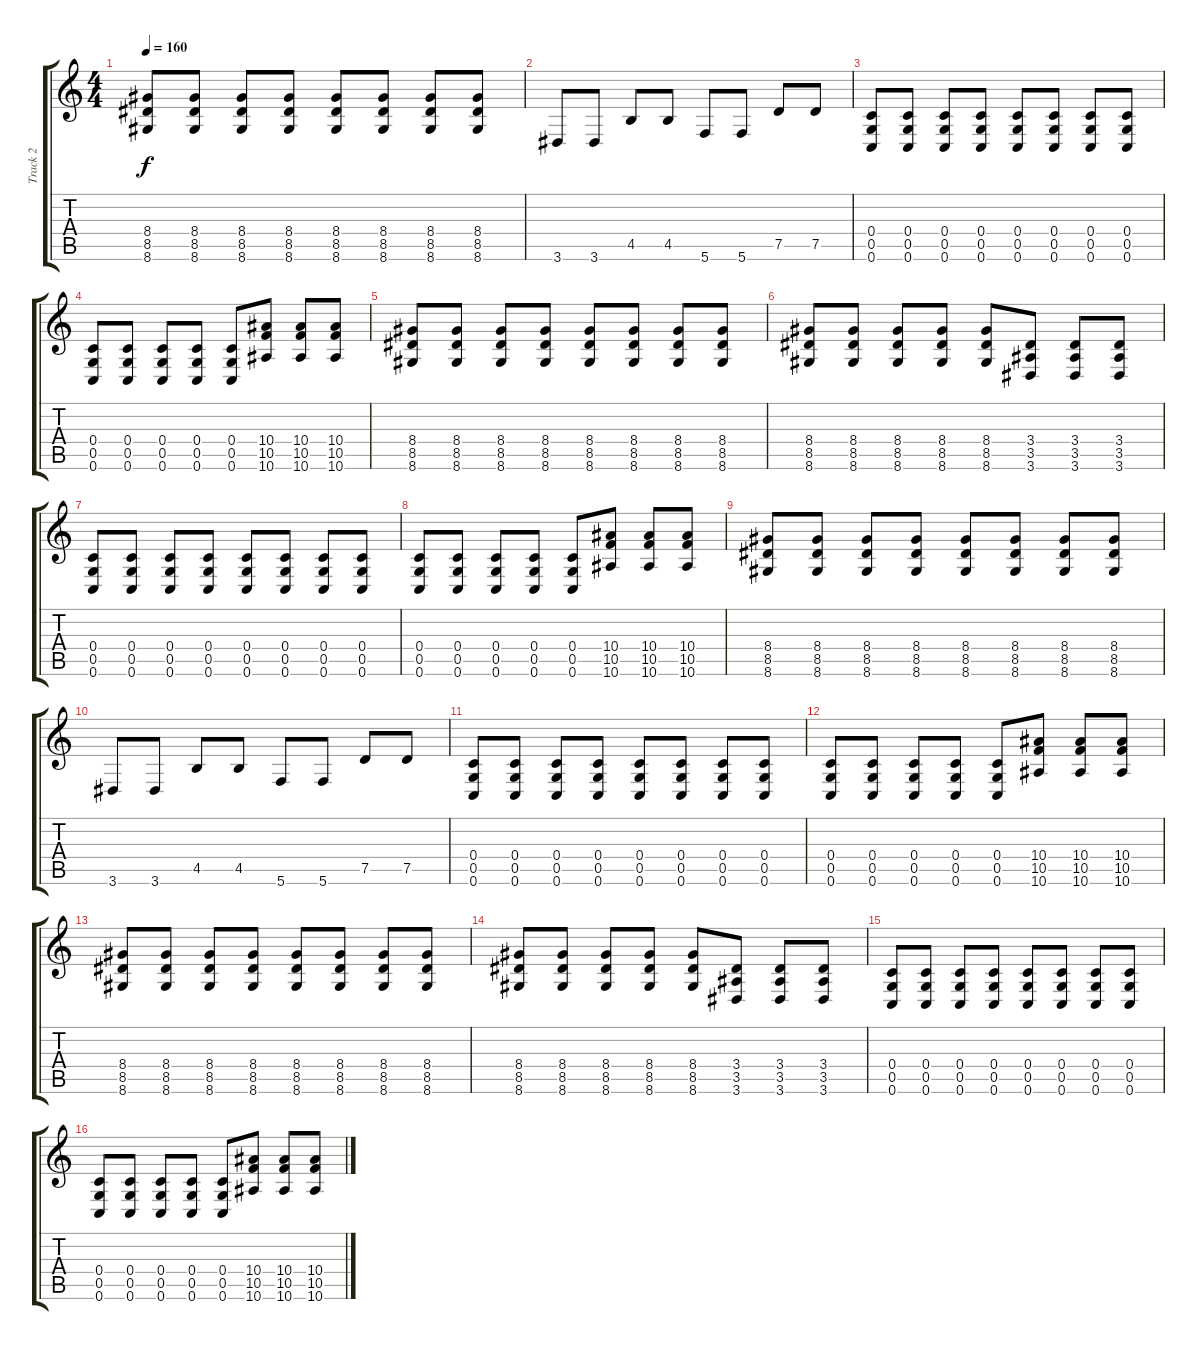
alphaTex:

\track ("Track 2" "Track 2") {instrument distortionguitar}
\staff {score tabs}
\tuning (D4 A3 F3 C3 G2 C2) {hide}
\ts (4 4)
\tempo 160
\clef g2
\ks c
(8.4 8.5 8.6).8{dy f} (8.4 8.5 8.6).8 (8.4 8.5 8.6).8 (8.4 8.5 8.6).8 (8.4 8.5 8.6).8 (8.4 8.5 8.6).8 (8.4 8.5 8.6).8 (8.4 8.5 8.6).8 |
3.6.8 3.6.8 4.5.8 4.5.8 5.6.8 5.6.8 7.5.8 7.5.8 |
(0.4 0.5 0.6).8 (0.4 0.5 0.6).8 (0.4 0.5 0.6).8 (0.4 0.5 0.6).8 (0.4 0.5 0.6).8 (0.4 0.5 0.6).8 (0.4 0.5 0.6).8 (0.4 0.5 0.6).8 |
(0.4 0.5 0.6).8 (0.4 0.5 0.6).8 (0.4 0.5 0.6).8 (0.4 0.5 0.6).8 (0.4 0.5 0.6).8 (10.4 10.5 10.6).8 (10.4 10.5 10.6).8 (10.4 10.5 10.6).8 |
(8.4 8.5 8.6).8 (8.4 8.5 8.6).8 (8.4 8.5 8.6).8 (8.4 8.5 8.6).8 (8.4 8.5 8.6).8 (8.4 8.5 8.6).8 (8.4 8.5 8.6).8 (8.4 8.5 8.6).8 |
(8.4 8.5 8.6).8 (8.4 8.5 8.6).8 (8.4 8.5 8.6).8 (8.4 8.5 8.6).8 (8.4 8.5 8.6).8 (3.4 3.5 3.6).8 (3.4 3.5 3.6).8 (3.4 3.5 3.6).8 |
(0.4 0.5 0.6).8 (0.4 0.5 0.6).8 (0.4 0.5 0.6).8 (0.4 0.5 0.6).8 (0.4 0.5 0.6).8 (0.4 0.5 0.6).8 (0.4 0.5 0.6).8 (0.4 0.5 0.6).8 |
(0.4 0.5 0.6).8 (0.4 0.5 0.6).8 (0.4 0.5 0.6).8 (0.4 0.5 0.6).8 (0.4 0.5 0.6).8 (10.4 10.5 10.6).8 (10.4 10.5 10.6).8 (10.4 10.5 10.6).8 |
(8.4 8.5 8.6).8 (8.4 8.5 8.6).8 (8.4 8.5 8.6).8 (8.4 8.5 8.6).8 (8.4 8.5 8.6).8 (8.4 8.5 8.6).8 (8.4 8.5 8.6).8 (8.4 8.5 8.6).8 |
3.6.8 3.6.8 4.5.8 4.5.8 5.6.8 5.6.8 7.5.8 7.5.8 |
(0.4 0.5 0.6).8 (0.4 0.5 0.6).8 (0.4 0.5 0.6).8 (0.4 0.5 0.6).8 (0.4 0.5 0.6).8 (0.4 0.5 0.6).8 (0.4 0.5 0.6).8 (0.4 0.5 0.6).8 |
(0.4 0.5 0.6).8 (0.4 0.5 0.6).8 (0.4 0.5 0.6).8 (0.4 0.5 0.6).8 (0.4 0.5 0.6).8 (10.4 10.5 10.6).8 (10.4 10.5 10.6).8 (10.4 10.5 10.6).8 |
(8.4 8.5 8.6).8 (8.4 8.5 8.6).8 (8.4 8.5 8.6).8 (8.4 8.5 8.6).8 (8.4 8.5 8.6).8 (8.4 8.5 8.6).8 (8.4 8.5 8.6).8 (8.4 8.5 8.6).8 |
(8.4 8.5 8.6).8 (8.4 8.5 8.6).8 (8.4 8.5 8.6).8 (8.4 8.5 8.6).8 (8.4 8.5 8.6).8 (3.4 3.5 3.6).8 (3.4 3.5 3.6).8 (3.4 3.5 3.6).8 |
(0.4 0.5 0.6).8 (0.4 0.5 0.6).8 (0.4 0.5 0.6).8 (0.4 0.5 0.6).8 (0.4 0.5 0.6).8 (0.4 0.5 0.6).8 (0.4 0.5 0.6).8 (0.4 0.5 0.6).8 |
(0.4 0.5 0.6).8 (0.4 0.5 0.6).8 (0.4 0.5 0.6).8 (0.4 0.5 0.6).8 (0.4 0.5 0.6).8 (10.4 10.5 10.6).8 (10.4 10.5 10.6).8 (10.4 10.5 10.6).8
